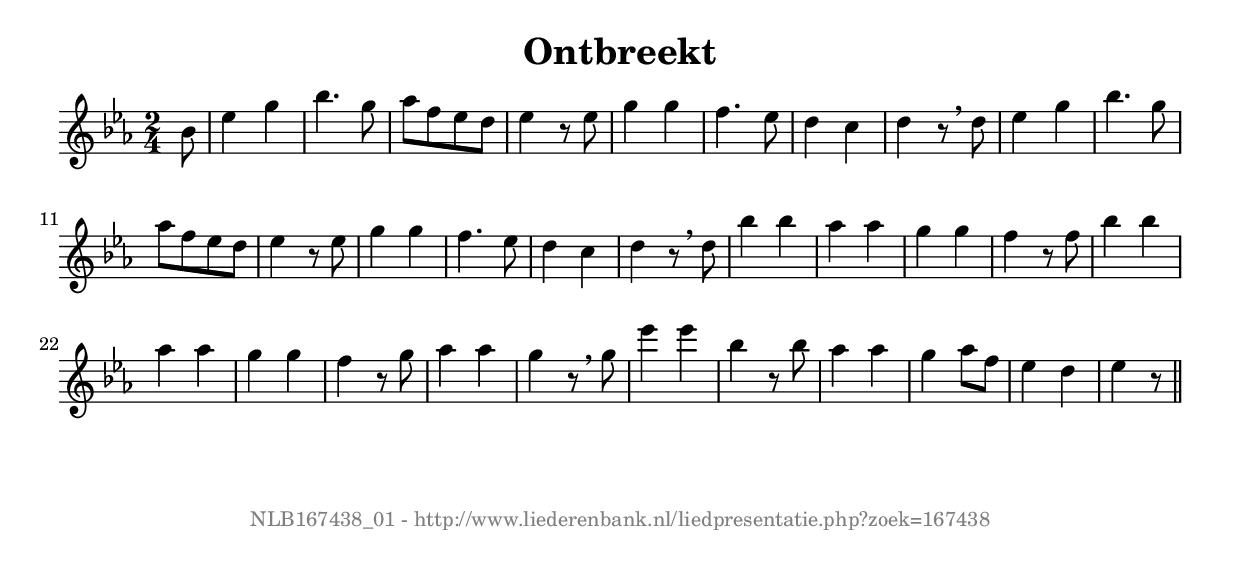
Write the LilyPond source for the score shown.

%
% produced by wce2krn 1.64 (7 June 2014)
%
\version"2.16"
#(append! paper-alist '(("long" . (cons (* 210 mm) (* 2000 mm)))))
#(set-default-paper-size "long")
sb = {\breathe}
mBreak = {\breathe }
bBreak = {\breathe }
x = {\once\override NoteHead #'style = #'cross }
gl=\glissando
itime={\override Staff.TimeSignature #'stencil = ##f }
ficta = {\once\set suggestAccidentals = ##t}
fine = {\once\override Score.RehearsalMark #'self-alignment-X = #1 \mark \markup {\italic{Fine}}}
dc = {\once\override Score.RehearsalMark #'self-alignment-X = #1 \mark \markup {\italic{D.C.}}}
dcf = {\once\override Score.RehearsalMark #'self-alignment-X = #1 \mark \markup {\italic{D.C. al Fine}}}
dcc = {\once\override Score.RehearsalMark #'self-alignment-X = #1 \mark \markup {\italic{D.C. al Coda}}}
ds = {\once\override Score.RehearsalMark #'self-alignment-X = #1 \mark \markup {\italic{D.S.}}}
dsf = {\once\override Score.RehearsalMark #'self-alignment-X = #1 \mark \markup {\italic{D.S. al Fine}}}
dsc = {\once\override Score.RehearsalMark #'self-alignment-X = #1 \mark \markup {\italic{D.S. al Coda}}}
pv = {\set Score.repeatCommands = #'((volta "1"))}
sv = {\set Score.repeatCommands = #'((volta "2"))}
tv = {\set Score.repeatCommands = #'((volta "3"))}
qv = {\set Score.repeatCommands = #'((volta "4"))}
xv = {\set Score.repeatCommands = #'((volta #f))}
\header{ tagline = ""
title = "Ontbreekt"
}
\score {{
\key es \major
\relative g'
{
\set melismaBusyProperties = #'()
\partial 32*4
\time 2/4
\tempo 4=120
\override Score.MetronomeMark #'transparent = ##t
\override Score.RehearsalMark #'break-visibility = #(vector #t #t #f)
bes8 es4 g bes4. g8 as[ f es d] es4 r8 es g4 g f4. es8 d4 c d r8 \mBreak
d8 es4 g bes4. g8 as[ f es d] es4 r8 es g4 g f4. es8 d4 c d r8 \mBreak
d8 bes'4 bes as as g g f r8 f bes4 bes as as g g f r8 g8 as4 as g r8 \mBreak
g8 es'4 es bes r8 bes as4 as g as8 f es4 d es r8 \bar"||"
 }}
 \midi { }
 \layout {
            indent = 0.0\cm
}
}
\markup { \vspace #0 } \markup { \with-color #grey \fill-line { \center-column { \smaller "NLB167438_01 - http://www.liederenbank.nl/liedpresentatie.php?zoek=167438" } } }
